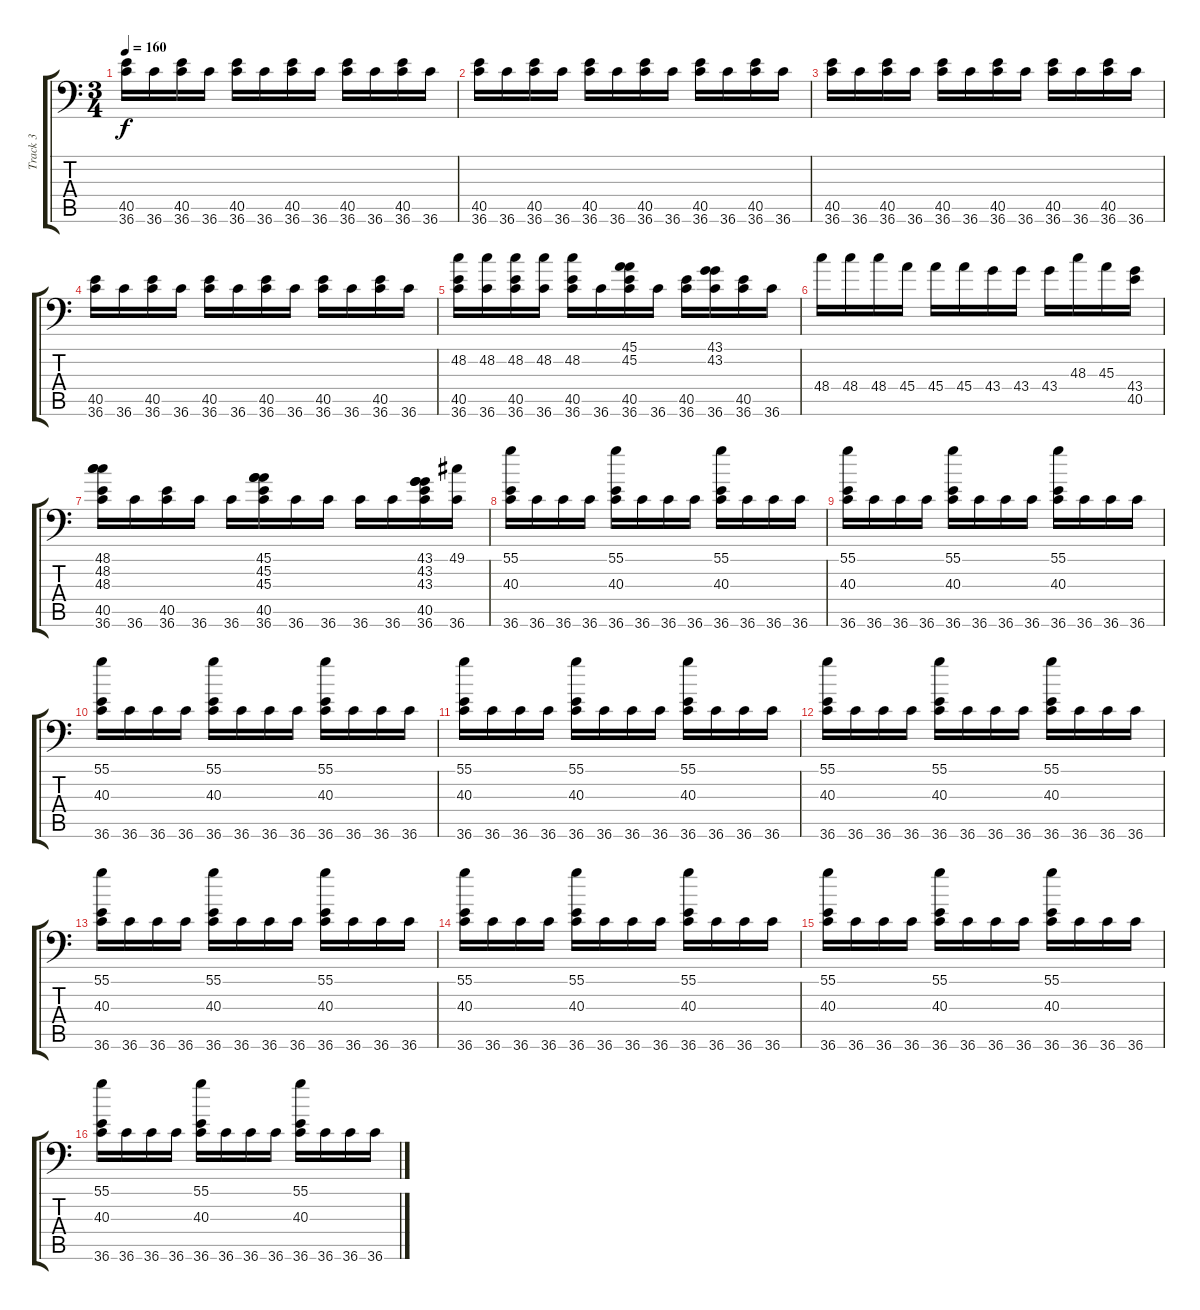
\track ("Track 3" "Track 3") {instrument acousticgrandpiano}
\staff {score tabs}
\tuning (C-1 C-1 C-1 C-1 C-1 C-1) {hide}
\ts (3 4)
\tempo 160
\clef f4
\ks c
(40.5 36.6).16{dy f} 36.6.16 (40.5 36.6).16 36.6.16 (40.5 36.6).16 36.6.16 (40.5 36.6).16 36.6.16 (40.5 36.6).16 36.6.16 (40.5 36.6).16 36.6.16 |
(40.5 36.6).16 36.6.16 (40.5 36.6).16 36.6.16 (40.5 36.6).16 36.6.16 (40.5 36.6).16 36.6.16 (40.5 36.6).16 36.6.16 (40.5 36.6).16 36.6.16 |
(40.5 36.6).16 36.6.16 (40.5 36.6).16 36.6.16 (40.5 36.6).16 36.6.16 (40.5 36.6).16 36.6.16 (40.5 36.6).16 36.6.16 (40.5 36.6).16 36.6.16 |
(40.5 36.6).16 36.6.16 (40.5 36.6).16 36.6.16 (40.5 36.6).16 36.6.16 (40.5 36.6).16 36.6.16 (40.5 36.6).16 36.6.16 (40.5 36.6).16 36.6.16 |
(48.2 40.5 36.6).16 (48.2 36.6).16 (48.2 40.5 36.6).16 (48.2 36.6).16 (48.2 40.5 36.6).16 36.6.16 (45.1 45.2 40.5 36.6).16 36.6.16 (40.5 36.6).16 (43.1 43.2 36.6).16 (40.5 36.6).16 36.6.16 |
48.4.16 48.4.16 48.4.16 45.4.16 45.4.16 45.4.16 43.4.16 43.4.16 43.4.16 48.3.16 45.3.16 (43.4 40.5).16 |
(48.1 48.2 48.3 40.5 36.6).16 36.6.16 (40.5 36.6).16 36.6.16 36.6.16 (45.1 45.2 45.3 40.5 36.6).16 36.6.16 36.6.16 36.6.16 36.6.16 (43.1 43.2 43.3 40.5 36.6).16 (49.1 36.6).16 |
(55.1 40.3 36.6).16 36.6.16 36.6.16 36.6.16 (55.1 40.3 36.6).16 36.6.16 36.6.16 36.6.16 (55.1 40.3 36.6).16 36.6.16 36.6.16 36.6.16 |
(55.1 40.3 36.6).16 36.6.16 36.6.16 36.6.16 (55.1 40.3 36.6).16 36.6.16 36.6.16 36.6.16 (55.1 40.3 36.6).16 36.6.16 36.6.16 36.6.16 |
(55.1 40.3 36.6).16 36.6.16 36.6.16 36.6.16 (55.1 40.3 36.6).16 36.6.16 36.6.16 36.6.16 (55.1 40.3 36.6).16 36.6.16 36.6.16 36.6.16 |
(55.1 40.3 36.6).16 36.6.16 36.6.16 36.6.16 (55.1 40.3 36.6).16 36.6.16 36.6.16 36.6.16 (55.1 40.3 36.6).16 36.6.16 36.6.16 36.6.16 |
(55.1 40.3 36.6).16 36.6.16 36.6.16 36.6.16 (55.1 40.3 36.6).16 36.6.16 36.6.16 36.6.16 (55.1 40.3 36.6).16 36.6.16 36.6.16 36.6.16 |
(55.1 40.3 36.6).16 36.6.16 36.6.16 36.6.16 (55.1 40.3 36.6).16 36.6.16 36.6.16 36.6.16 (55.1 40.3 36.6).16 36.6.16 36.6.16 36.6.16 |
(55.1 40.3 36.6).16 36.6.16 36.6.16 36.6.16 (55.1 40.3 36.6).16 36.6.16 36.6.16 36.6.16 (55.1 40.3 36.6).16 36.6.16 36.6.16 36.6.16 |
(55.1 40.3 36.6).16 36.6.16 36.6.16 36.6.16 (55.1 40.3 36.6).16 36.6.16 36.6.16 36.6.16 (55.1 40.3 36.6).16 36.6.16 36.6.16 36.6.16 |
(55.1 40.3 36.6).16 36.6.16 36.6.16 36.6.16 (55.1 40.3 36.6).16 36.6.16 36.6.16 36.6.16 (55.1 40.3 36.6).16 36.6.16 36.6.16 36.6.16
